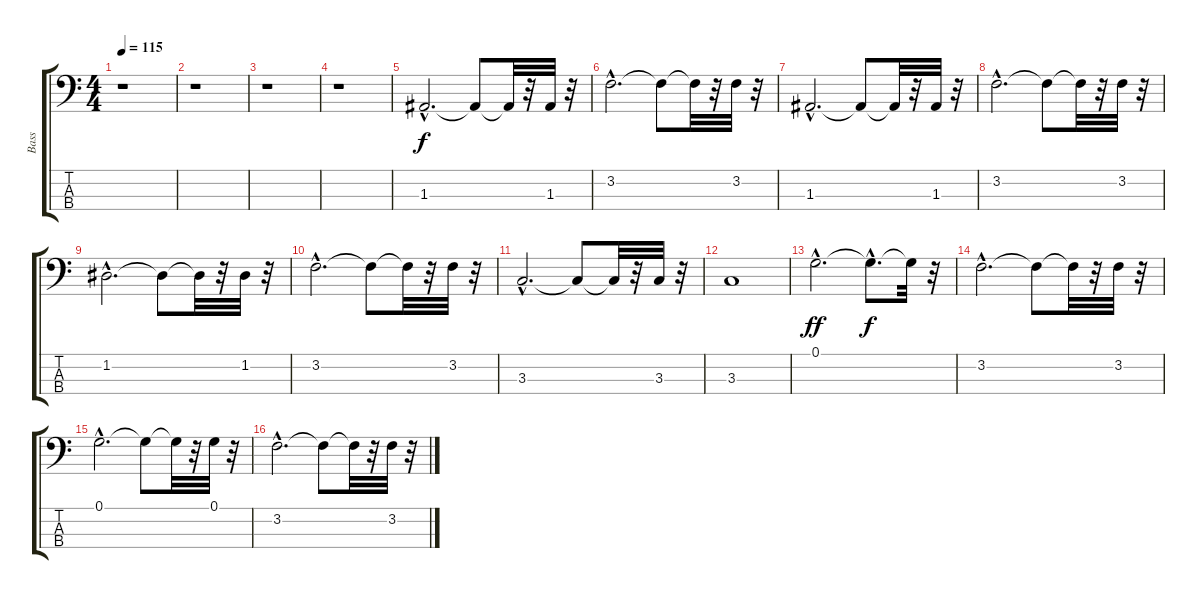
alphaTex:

\track ("Bass" "Bass") {instrument fretlessbass}
\staff {score tabs}
\tuning (G2 D2 A1 E1) {hide}
\ts (4 4)
\tempo 115
\clef f4
\ks c
r.1{dy f instrument fretlessbass} |
r.1 |
r.1 |
r.1 |
1.3{hac}.2{d} 1.3{t}.8 1.3{t}.32 r.32 1.3.32 r.32 |
3.2{hac}.2{d} 3.2{t}.8 3.2{t}.32 r.32 3.2.32 r.32 |
1.3{hac}.2{d} 1.3{t}.8 1.3{t}.32 r.32 1.3.32 r.32 |
3.2{hac}.2{d} 3.2{t}.8 3.2{t}.32 r.32 3.2.32 r.32 |
1.2{hac}.2{d} 1.2{t}.8 1.2{t}.32 r.32 1.2.32 r.32 |
3.2{hac}.2{d} 3.2{t}.8 3.2{t}.32 r.32 3.2.32 r.32 |
3.3{hac}.2{d} 3.3{t}.8 3.3{t}.32 r.32 3.3.32 r.32 |
3.3.1 |
0.1{hac}.2{d dy ff} 0.1{hac t}.8{d dy f} 0.1{t}.32 r.32 |
3.2{hac}.2{d} 3.2{t}.8 3.2{t}.32 r.32 3.2.32 r.32 |
0.1{hac}.2{d} 0.1{t}.8 0.1{t}.32 r.32 0.1.32 r.32 |
3.2{hac}.2{d} 3.2{t}.8 3.2{t}.32 r.32 3.2.32 r.32
